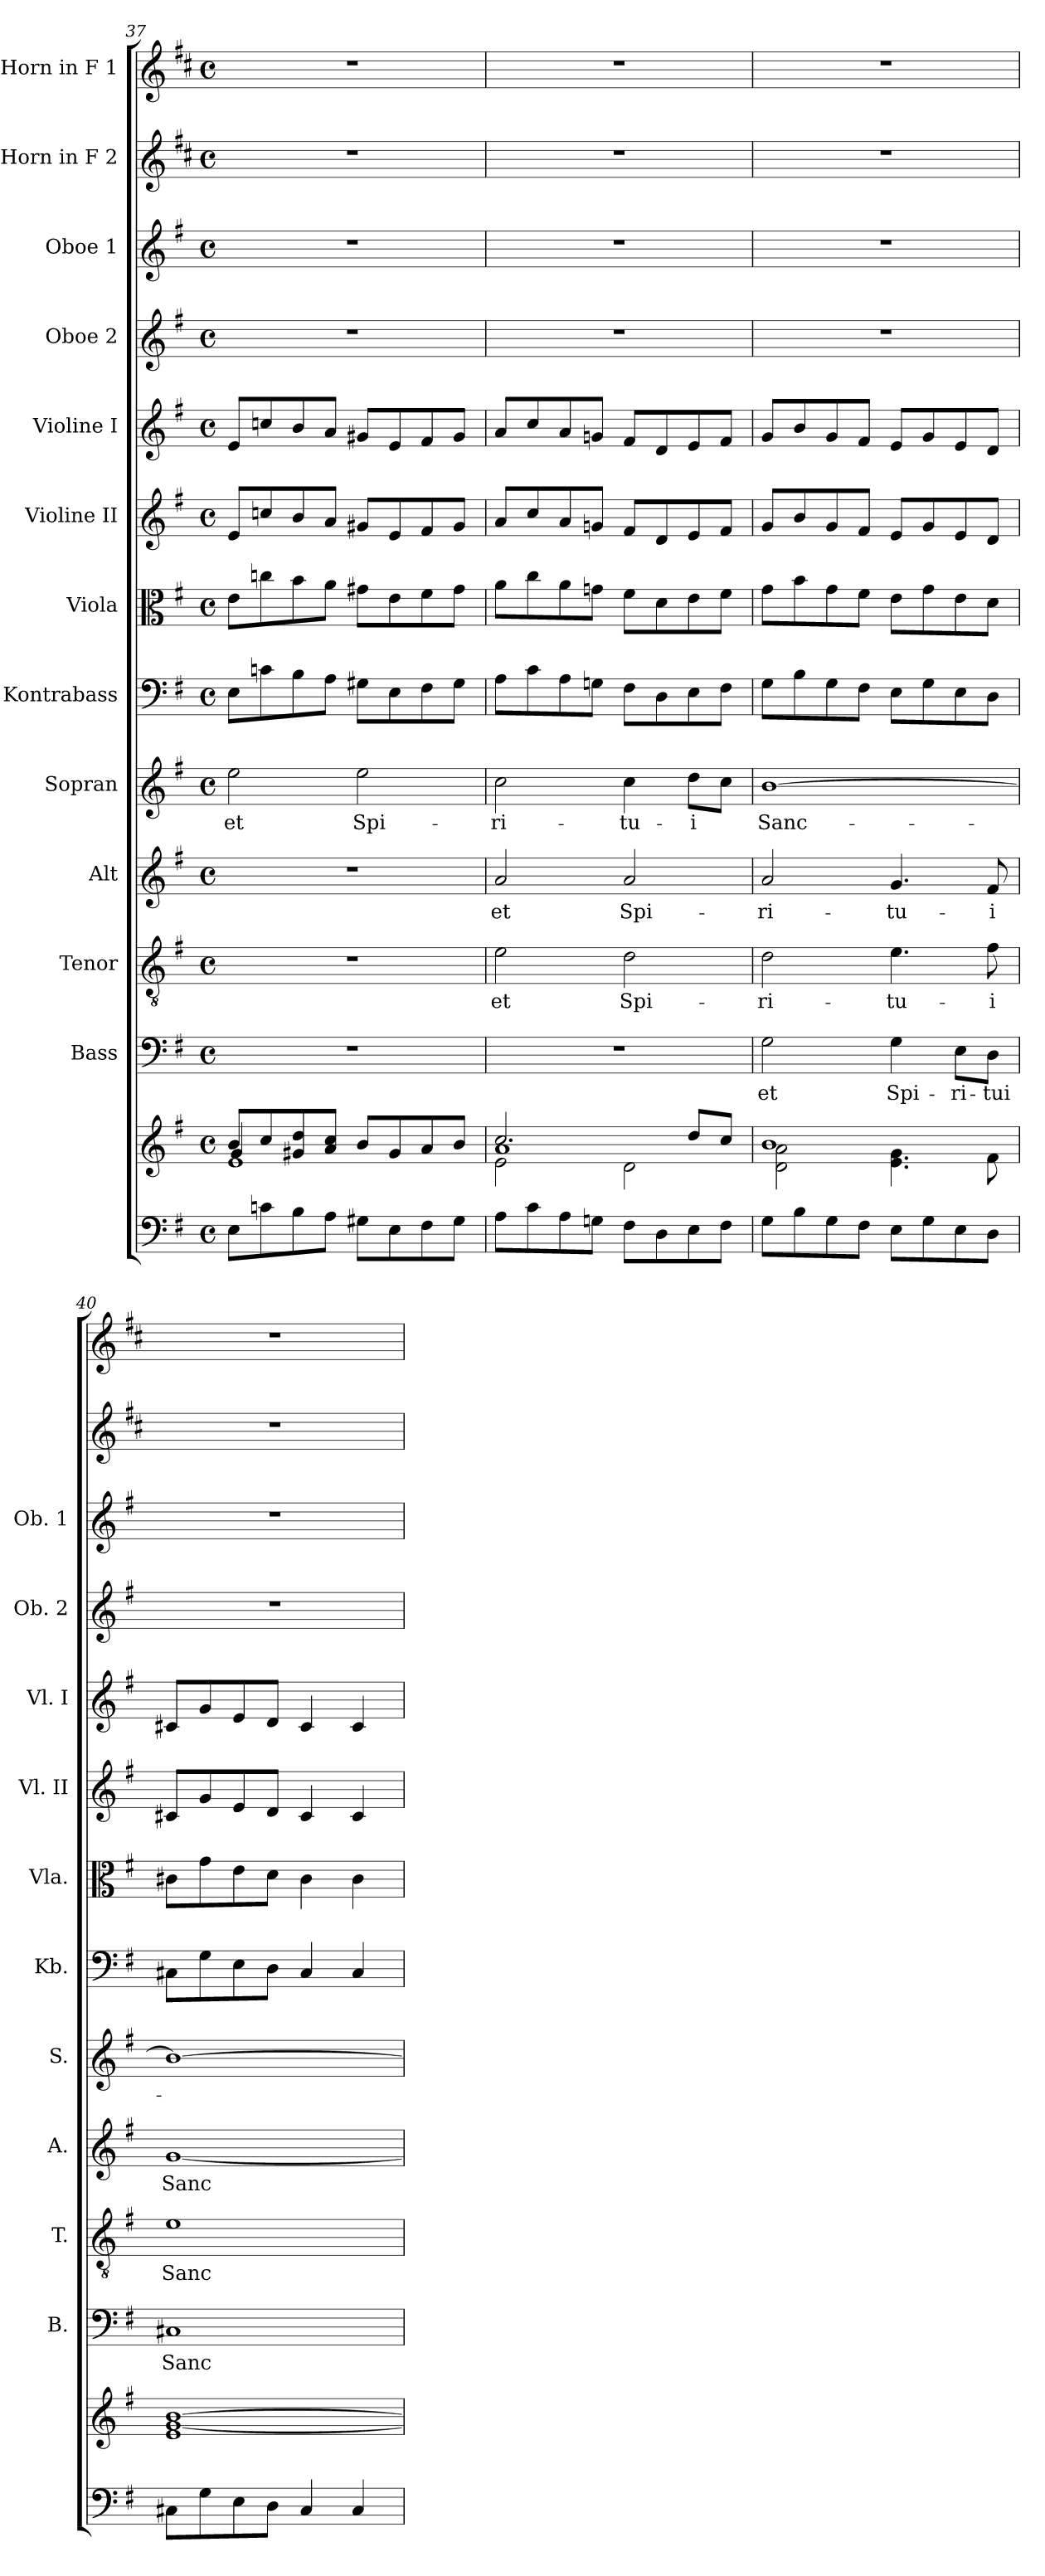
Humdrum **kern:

**kern	**kern	**kern	**text	**kern	**text	**kern	**text	**kern	**text	**kern	**kern	**kern	**kern	**kern	**kern	**kern	**kern
*part13	*part13	*part12	*part12	*part11	*part11	*part10	*part10	*part9	*part9	*part8	*part7	*part6	*part5	*part4	*part3	*part2	*part1
*staff14	*staff13	*staff12	*staff12	*staff11	*staff11	*staff10	*staff10	*staff9	*staff9	*staff8	*staff7	*staff6	*staff5	*staff4	*staff3	*staff2	*staff1
*	*	*I"Bass	*	*I"Tenor	*	*I"Alt	*	*I"Sopran	*	*I"Kontrabass	*I"Viola	*I"Violine II	*I"Violine I	*I"Oboe 2	*I"Oboe 1	*I"Horn in F 2	*I"Horn in F 1
*	*	*I'B.	*	*I'T.	*	*I'A.	*	*I'S.	*	*I'Kb.	*I'Vla.	*I'Vl. II	*I'Vl. I	*I'Ob. 2	*I'Ob. 1	*	*
*clefF4	*clefG2	*clefF4	*	*clefGv2	*	*clefG2	*	*clefG2	*	*clefF4	*clefC3	*clefG2	*clefG2	*clefG2	*clefG2	*clefG2	*clefG2
*	*	*	*	*	*	*	*	*	*	*ITrd7c12	*	*	*	*	*	*ITrd4c7	*ITrd4c7
*k[f#]	*k[f#]	*k[f#]	*	*k[f#]	*	*k[f#]	*	*k[f#]	*	*k[f#]	*k[f#]	*k[f#]	*k[f#]	*k[f#]	*k[f#]	*k[f#]	*k[f#]
*G:	*G:	*G:	*	*G:	*	*G:	*	*G:	*	*G:	*G:	*G:	*G:	*G:	*G:	*G:	*G:
*M4/4	*M4/4	*M4/4	*	*M4/4	*	*M4/4	*	*M4/4	*	*M4/4	*M4/4	*M4/4	*M4/4	*M4/4	*M4/4	*M4/4	*M4/4
*met(c)	*met(c)	*met(c)	*	*met(c)	*	*met(c)	*	*met(c)	*	*met(c)	*met(c)	*met(c)	*met(c)	*met(c)	*met(c)	*met(c)	*met(c)
=37	=37	=37	=37	=37	=37	=37	=37	=37	=37	=37	=37	=37	=37	=37	=37	=37	=37
*	*^	*	*	*	*	*	*	*	*	*	*	*	*	*	*	*	*
*	*	*^	*	*	*	*	*	*	*	*	*	*	*	*	*	*	*	*
!	!	!	!	!	!	!	!	!	!	!	!LO:LY:b	!	!	!	!	!	!	!	!
8E\L	8b/L	1e	4g/	1r	.	1r	.	1r	.	2ee\	et	8EE\L	8e\L	8e/L	8e/L	1r	1r	1r	1r
8cn\	8cc/	.	.	.	.	.	.	.	.	.	.	8Cn\	8ccn\	8ccn/	8ccn/	.	.	.	.
8B\	8g#X/ 8dd/	.	4ryy	.	.	.	.	.	.	.	.	8BB\	8b\	8b/	8b/	.	.	.	.
8A\J	8a/ 8cc/J	.	.	.	.	.	.	.	.	.	.	8AA\J	8a\J	8a/J	8a/J	.	.	.	.
!	!	!	!	!	!	!	!	!	!	!	!LO:LY:b	!	!	!	!	!	!	!	!
8G#X\L	8b/L	.	2ryy	.	.	.	.	.	.	2ee\	Spi-	8GG#X\L	8g#X\L	8g#X/L	8g#X/L	.	.	.	.
8E\	8g#/	.	.	.	.	.	.	.	.	.	.	8EE\	8e\	8e/	8e/	.	.	.	.
8F#\	8a/	.	.	.	.	.	.	.	.	.	.	8FF#\	8f#\	8f#/	8f#/	.	.	.	.
8G#\J	8b/J	.	.	.	.	.	.	.	.	.	.	8GG#\J	8g#\J	8g#/J	8g#/J	.	.	.	.
=38	=38	=38	=38	=38	=38	=38	=38	=38	=38	=38	=38	=38	=38	=38	=38	=38	=38	=38	=38
!	!	!	!	!	!	!	!LO:LY:b	!	!LO:LY:b	!	!LO:LY:b	!	!	!	!	!	!	!	!
8A\L	2.cc/	2e\	1a	1r	.	2e\	et	2a/	et	2cc\	-ri-	8AA\L	8a\L	8a/L	8a/L	1r	1r	1r	1r
8c\	.	.	.	.	.	.	.	.	.	.	.	8C\	8cc\	8cc/	8cc/	.	.	.	.
8A\	.	.	.	.	.	.	.	.	.	.	.	8AA\	8a\	8a/	8a/	.	.	.	.
8Gn\J	.	.	.	.	.	.	.	.	.	.	.	8GGn\J	8gn\J	8gn/J	8gn/J	.	.	.	.
!	!	!	!	!	!	!	!LO:LY:b	!	!LO:LY:b	!	!LO:LY:b	!	!	!	!	!	!	!	!
8F#\L	.	2d\	.	.	.	2d\	Spi-	2a/	Spi-	4cc\	-tu-	8FF#\L	8f#\L	8f#/L	8f#/L	.	.	.	.
8D\	.	.	.	.	.	.	.	.	.	.	.	8DD\	8d\	8d/	8d/	.	.	.	.
!	!	!	!	!	!	!	!	!	!	!	!LO:LY:b	!	!	!	!	!	!	!	!
8E\	8dd/L	.	.	.	.	.	.	.	.	8dd\L	-i	8EE\	8e\	8e/	8e/	.	.	.	.
8F#\J	8cc/J	.	.	.	.	.	.	.	.	8cc\J	.	8FF#\J	8f#\J	8f#/J	8f#/J	.	.	.	.
*	*	*v	*v	*	*	*	*	*	*	*	*	*	*	*	*	*	*	*	*
!!LO:PB:g=z
=39	=39	=39	=39	=39	=39	=39	=39	=39	=39	=39	=39	=39	=39	=39	=39	=39	=39	=39
!	!	!	!	!LO:LY:b	!	!LO:LY:b	!	!LO:LY:b	!	!LO:LY:b	!	!	!	!	!	!	!	!
8G\L	1b	2d\ 2a\	2G\	et	2d\	-ri-	2a/	-ri-	[1b	Sanc-	8GG\L	8g\L	8g/L	8g/L	1r	1r	1r	1r
8B\	.	.	.	.	.	.	.	.	.	.	8BB\	8b\	8b/	8b/	.	.	.	.
8G\	.	.	.	.	.	.	.	.	.	.	8GG\	8g\	8g/	8g/	.	.	.	.
8F#\J	.	.	.	.	.	.	.	.	.	.	8FF#\J	8f#\J	8f#/J	8f#/J	.	.	.	.
!	!	!	!	!LO:LY:b	!	!LO:LY:b	!	!LO:LY:b	!	!	!	!	!	!	!	!	!	!
8E\L	.	4.e\ 4.g\	4G\	Spi-	4.e\	-tu-	4.g/	-tu-	.	.	8EE\L	8e\L	8e/L	8e/L	.	.	.	.
8G\	.	.	.	.	.	.	.	.	.	.	8GG\	8g\	8g/	8g/	.	.	.	.
!	!	!	!	!LO:LY:b	!	!	!	!	!	!	!	!	!	!	!	!	!	!
8E\	.	.	8E\L	-ri-	.	.	.	.	.	.	8EE\	8e\	8e/	8e/	.	.	.	.
!	!	!	!	!LO:LY:b	!	!LO:LY:b	!	!LO:LY:b	!	!	!	!	!	!	!	!	!	!
8D\J	.	8f#\	8D\J	-tui	8f#\	-i	8f#/	-i	.	.	8DD\J	8d\J	8d/J	8d/J	.	.	.	.
=40	=40	=40	=40	=40	=40	=40	=40	=40	=40	=40	=40	=40	=40	=40	=40	=40	=40	=40
!	!	!	!	!LO:LY:b	!	!LO:LY:b	!	!LO:LY:b	!	!	!	!	!	!	!	!	!	!
*	*v	*v	*	*	*	*	*	*	*	*	*	*	*	*	*	*	*	*
8C#X\L	1e [1g [1b	1C#X	Sanc-	1e	Sanc-	[1g	Sanc-	1b_	.	8CC#X\L	8c#X\L	8c#X/L	8c#X/L	1r	1r	1r	1r
8G\	.	.	.	.	.	.	.	.	.	8GG\	8g\	8g/	8g/	.	.	.	.
8E\	.	.	.	.	.	.	.	.	.	8EE\	8e\	8e/	8e/	.	.	.	.
8D\J	.	.	.	.	.	.	.	.	.	8DD\J	8d\J	8d/J	8d/J	.	.	.	.
4C#/	.	.	.	.	.	.	.	.	.	4CC#/	4c#\	4c#/	4c#/	.	.	.	.
4C#/	.	.	.	.	.	.	.	.	.	4CC#/	4c#\	4c#/	4c#/	.	.	.	.
=	=	=	=	=	=	=	=	=	=	=	=	=	=	=	=	=	=
*-	*-	*-	*-	*-	*-	*-	*-	*-	*-	*-	*-	*-	*-	*-	*-	*-	*-
